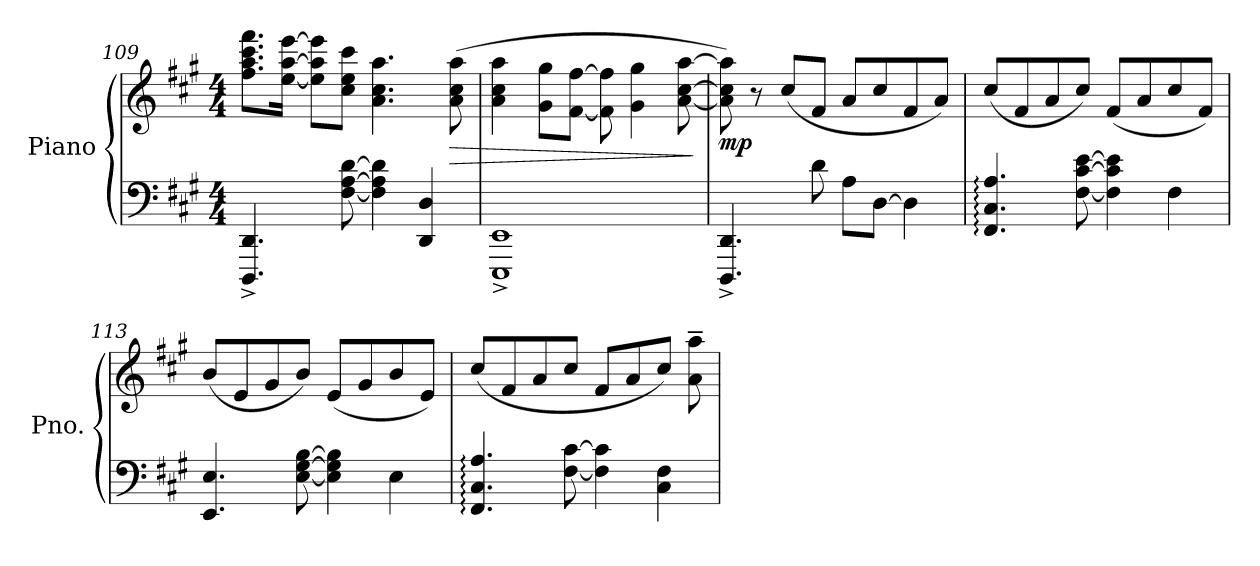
**kern	**kern	**dynam
*part1	*part1	*part1
*staff2	*staff1	*staff1/2
*I"Piano	*	*
*I'Pno.	*	*
*clefF4	*clefG2	*
*k[f#c#g#]	*k[f#c#g#]	*
*M4/4	*M4/4	*
=109	=109	=109
4.DDD/^ 4.DD/^	8.ff#\ 8.aa\ 8.ccc#\ 8.fff#\L	.
.	[16ee\ [16aa\ [16eee\Jk	.
.	8ee\] 8aa\] 8eee\]L	.
[8F#\ [8A\ [8d\	8cc#\ 8ee\ 8ccc#\J	.
4F#\] 4A\] 4d\]	4.a\ 4.cc#\ 4.aa\	.
4DD/ 4D/	.	.
!	!	!LO:HP:b
.	(8a\ 8cc#\ 8aa\	>
=110	=110	=110
1EEE^ 1EE^	4a\ 4cc#\ 4aa\	.
.	8g#\ 8gg#\L	.
.	[8f#\ [8ff#\J	.
.	8f#\] 8ff#\]	.
.	4g#\ 4gg#\	.
.	[8a\ [8cc#\ [8aa\	.
.	.	]
!!LO:LB:g=z
=111	=111	=111
!	!	!LO:DY:b
4.DDD/^ 4.DD/^	8a\] 8cc#\] 8aa\])	mp
.	8r	.
.	(>8cc#/L	.
8d\	8f#/J	.
8A\L	8a/L	.
[8D\J	8cc#/	.
4D\]	8f#/	.
.	8a/J)	.
=112	=112	=112
4.FF#/: 4.C#/: 4.A/:	(>8cc#/L	.
.	8f#/	.
.	8a/	.
[8F#\ [8c#\ [8e\	8cc#/J)	.
4F#\] 4c#\] 4e\]	(8f#/L	.
.	8a/	.
4F#\	8cc#/	.
.	8f#/J)	.
=113	=113	=113
4.EE/ 4.E/	(>8b/L	.
.	8e/	.
.	8g#/	.
[8E\ [8G#\ [8B\	8b/J)	.
4E\] 4G#\] 4B\]	(8e/L	.
.	8g#/	.
4E\	8b/	.
.	8e/J)	.
=114	=114	=114
4.FF#/: 4.C#/: 4.A/:	(>8cc#/L	.
.	8f#/	.
.	8a/	.
[8F#\ [8c#\	8cc#/J	.
4F#\] 4c#\]	8f#/L	.
.	8a/	.
4C#\ 4F#\	8cc#/J)	.
.	8a\~ 8aa\~	.
=	=	=
*-	*-	*-
